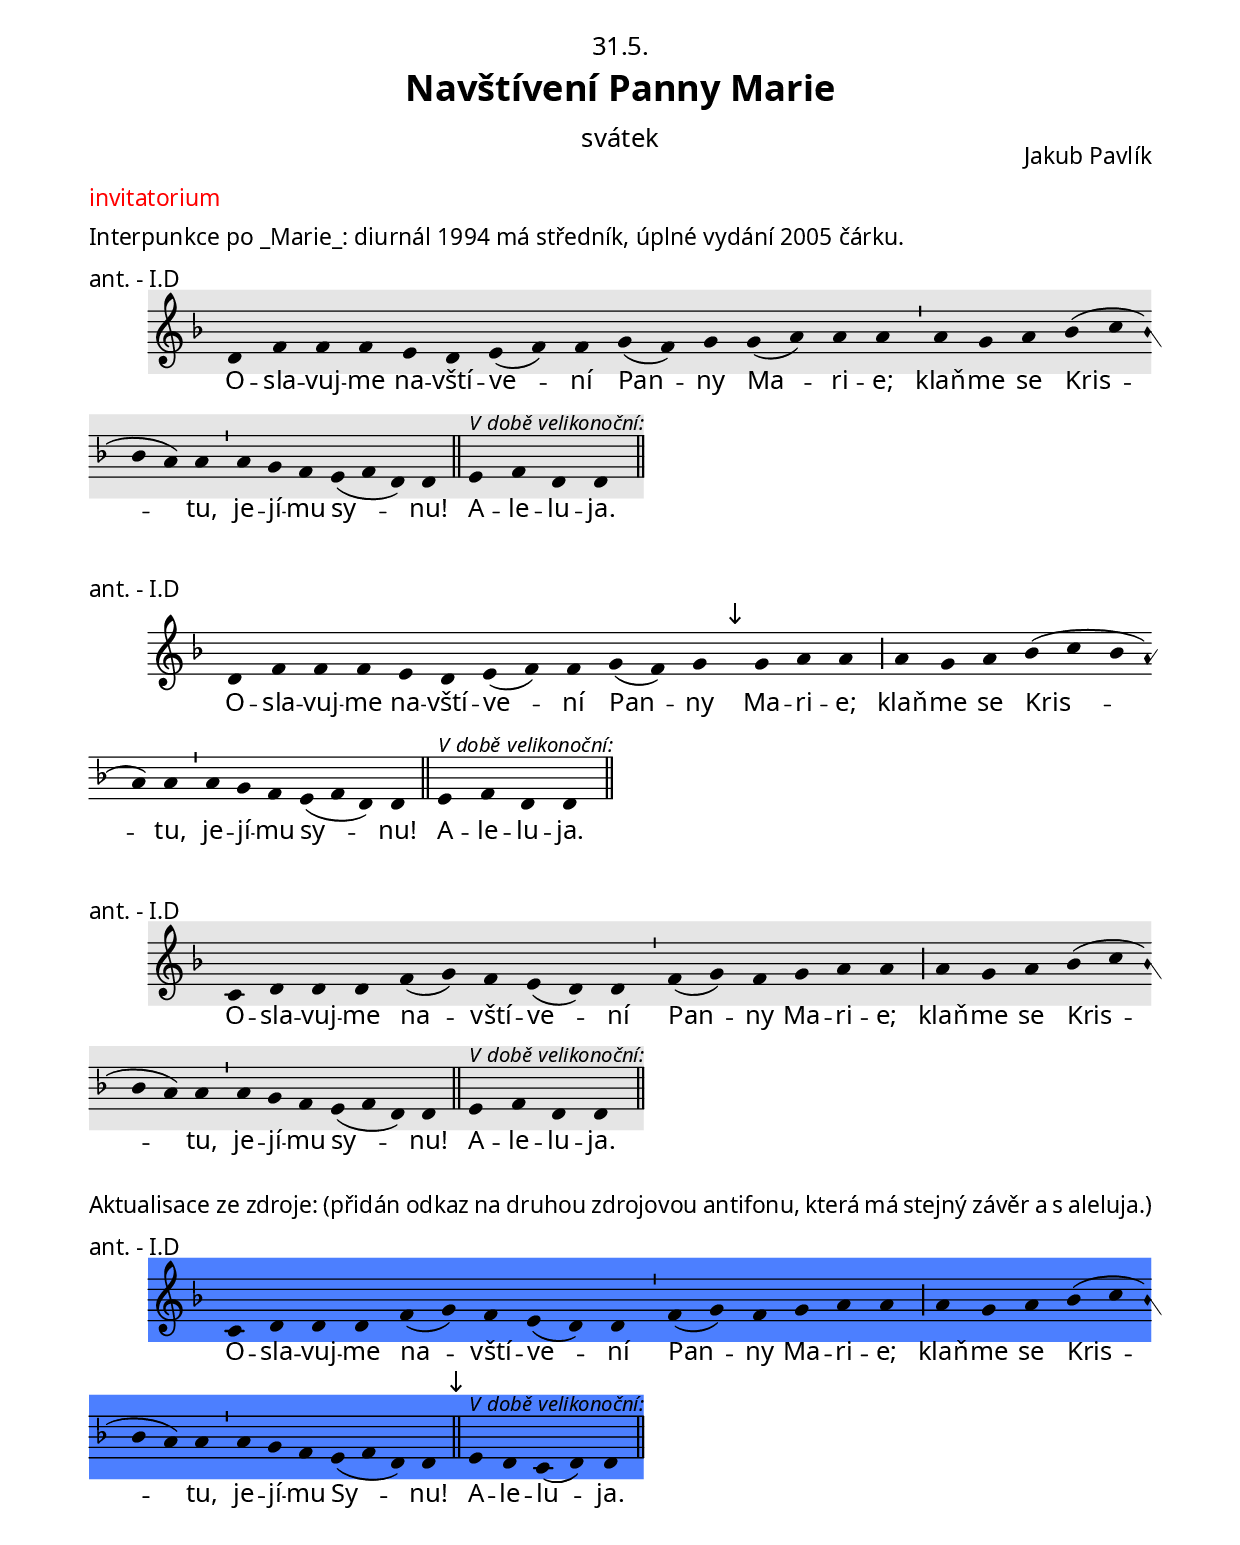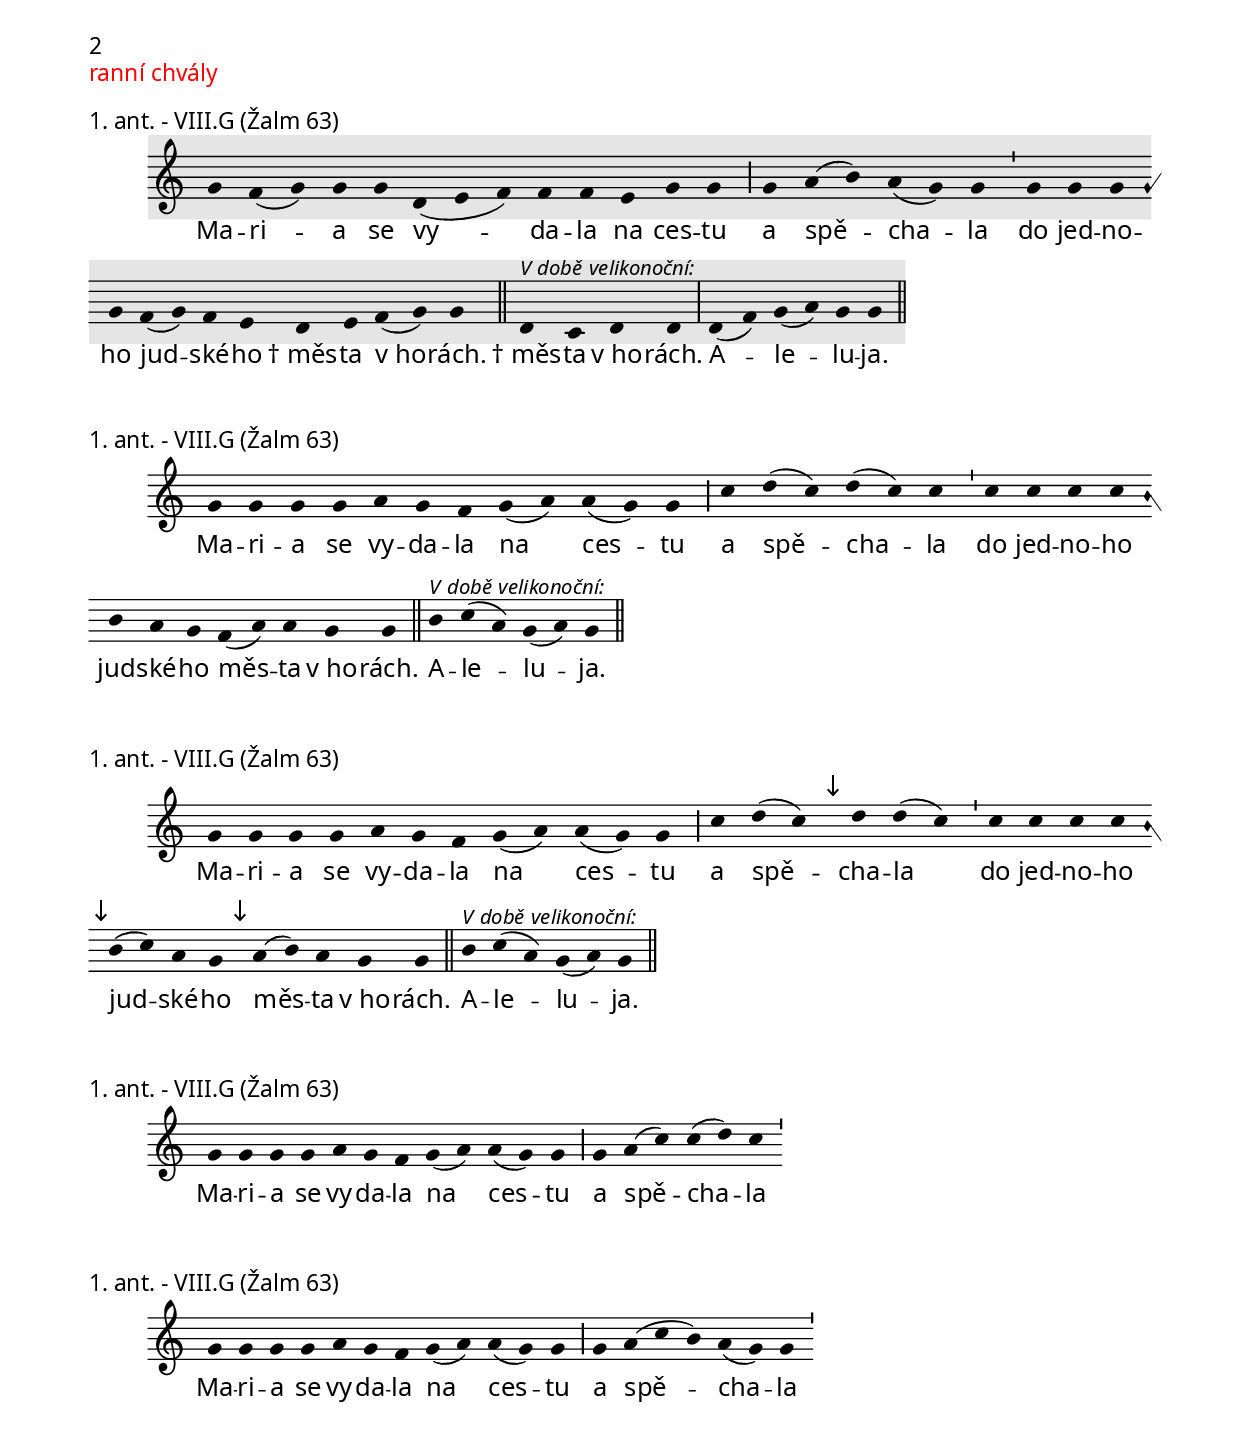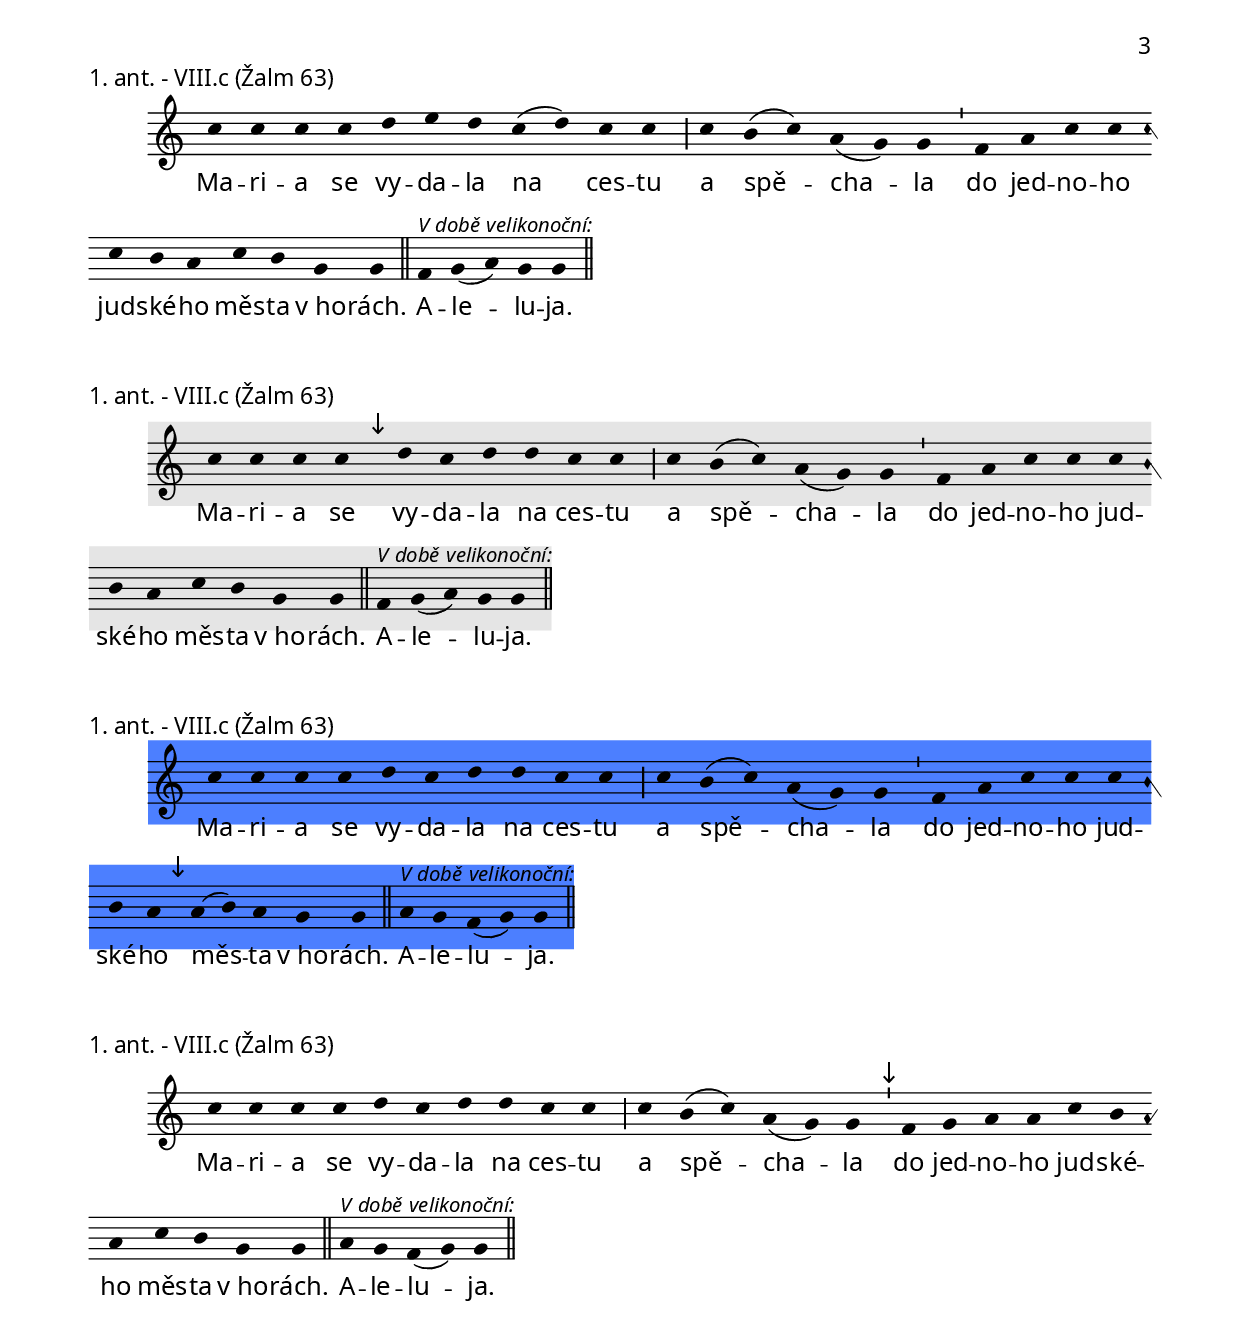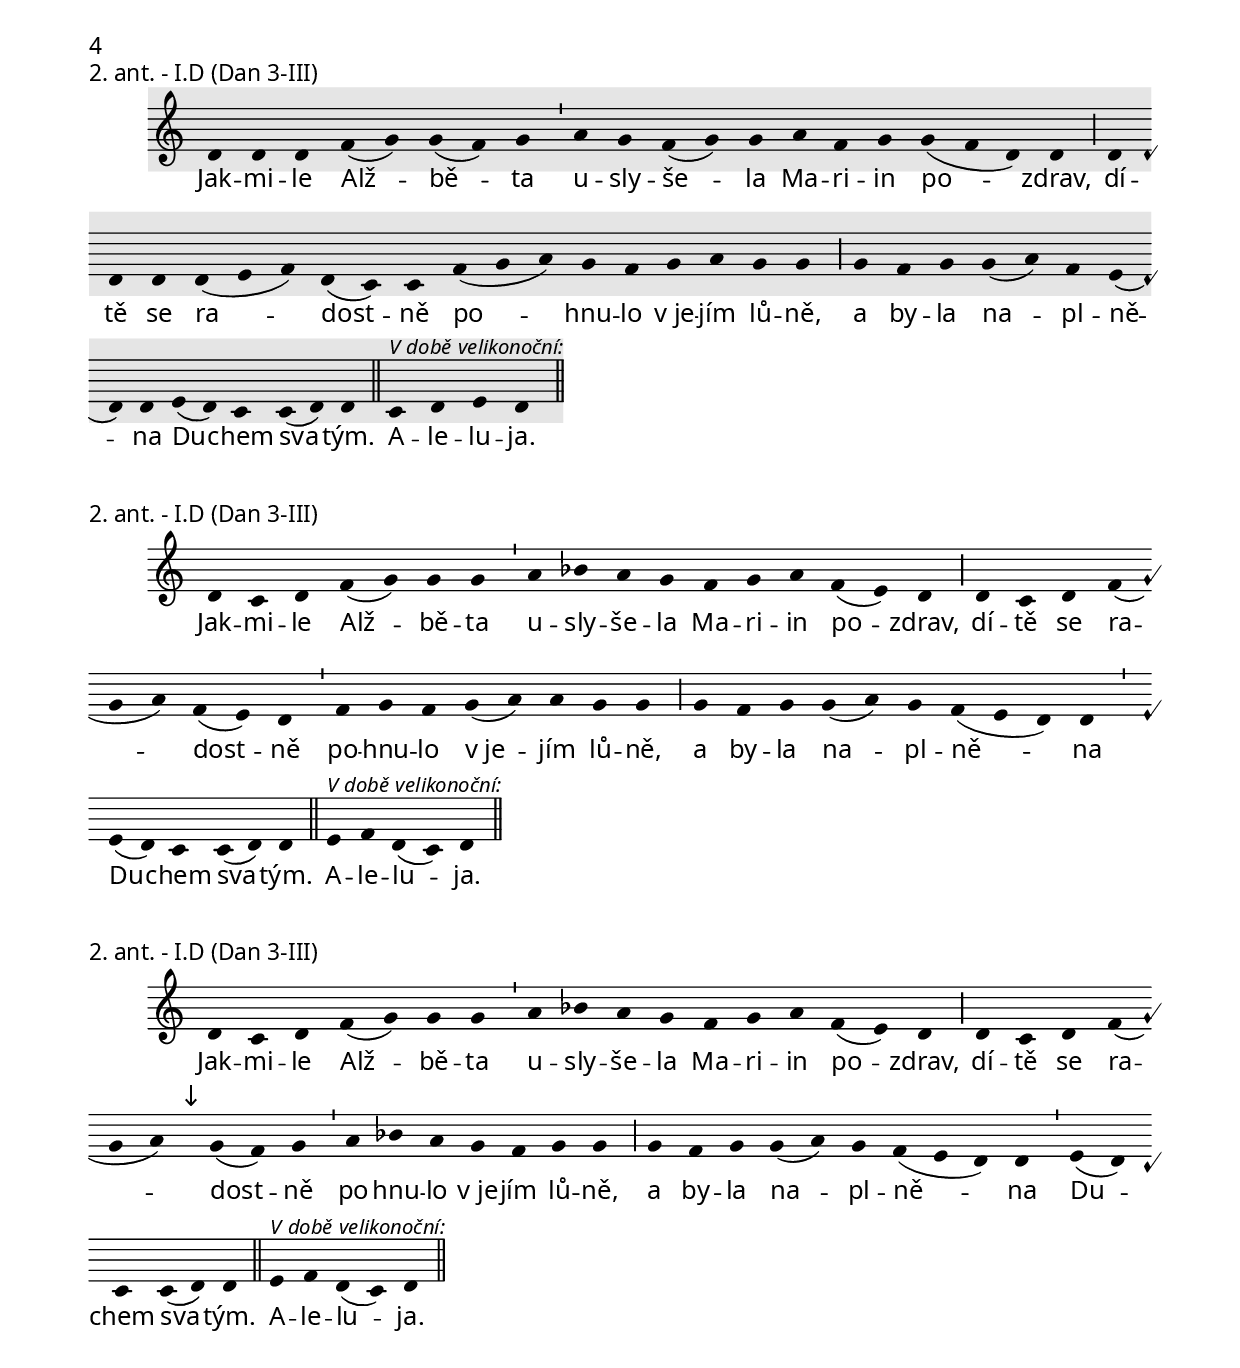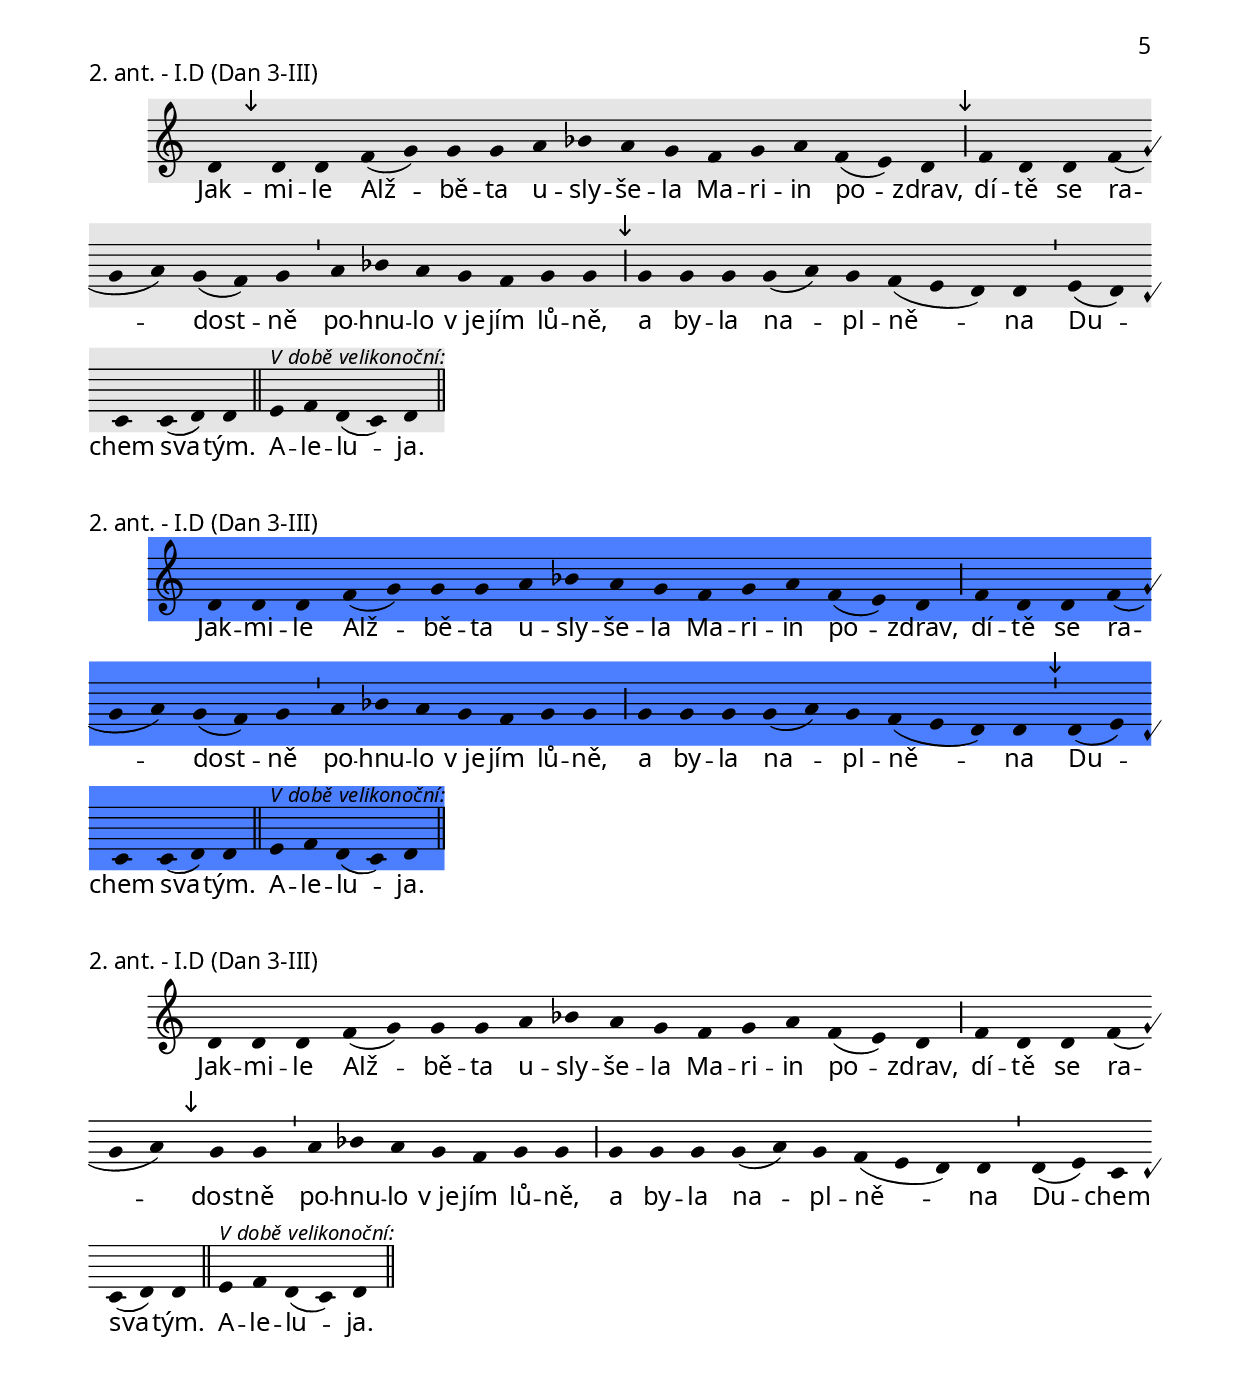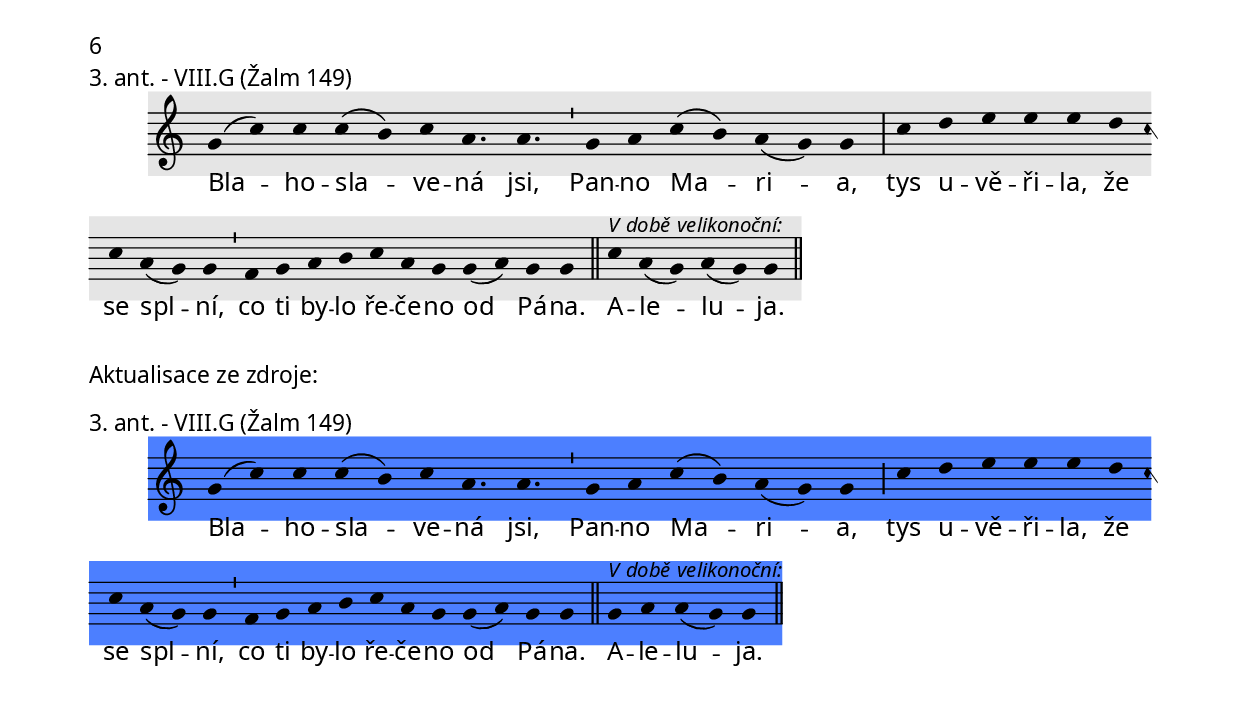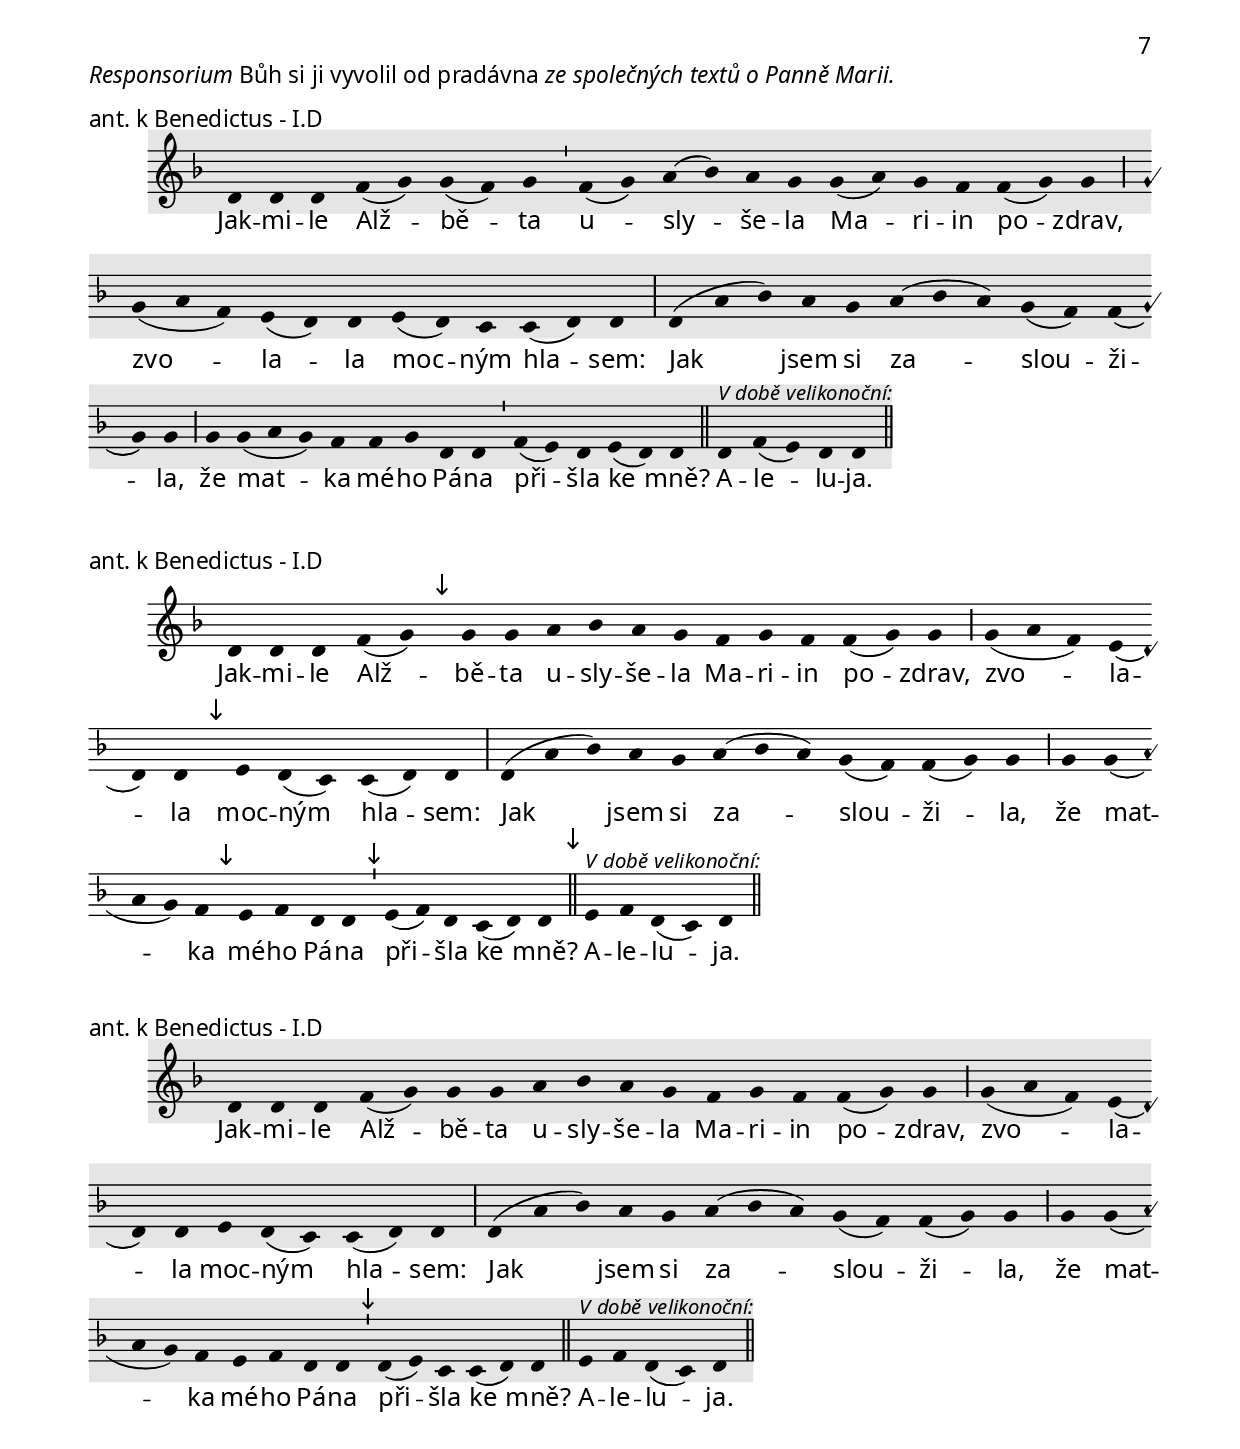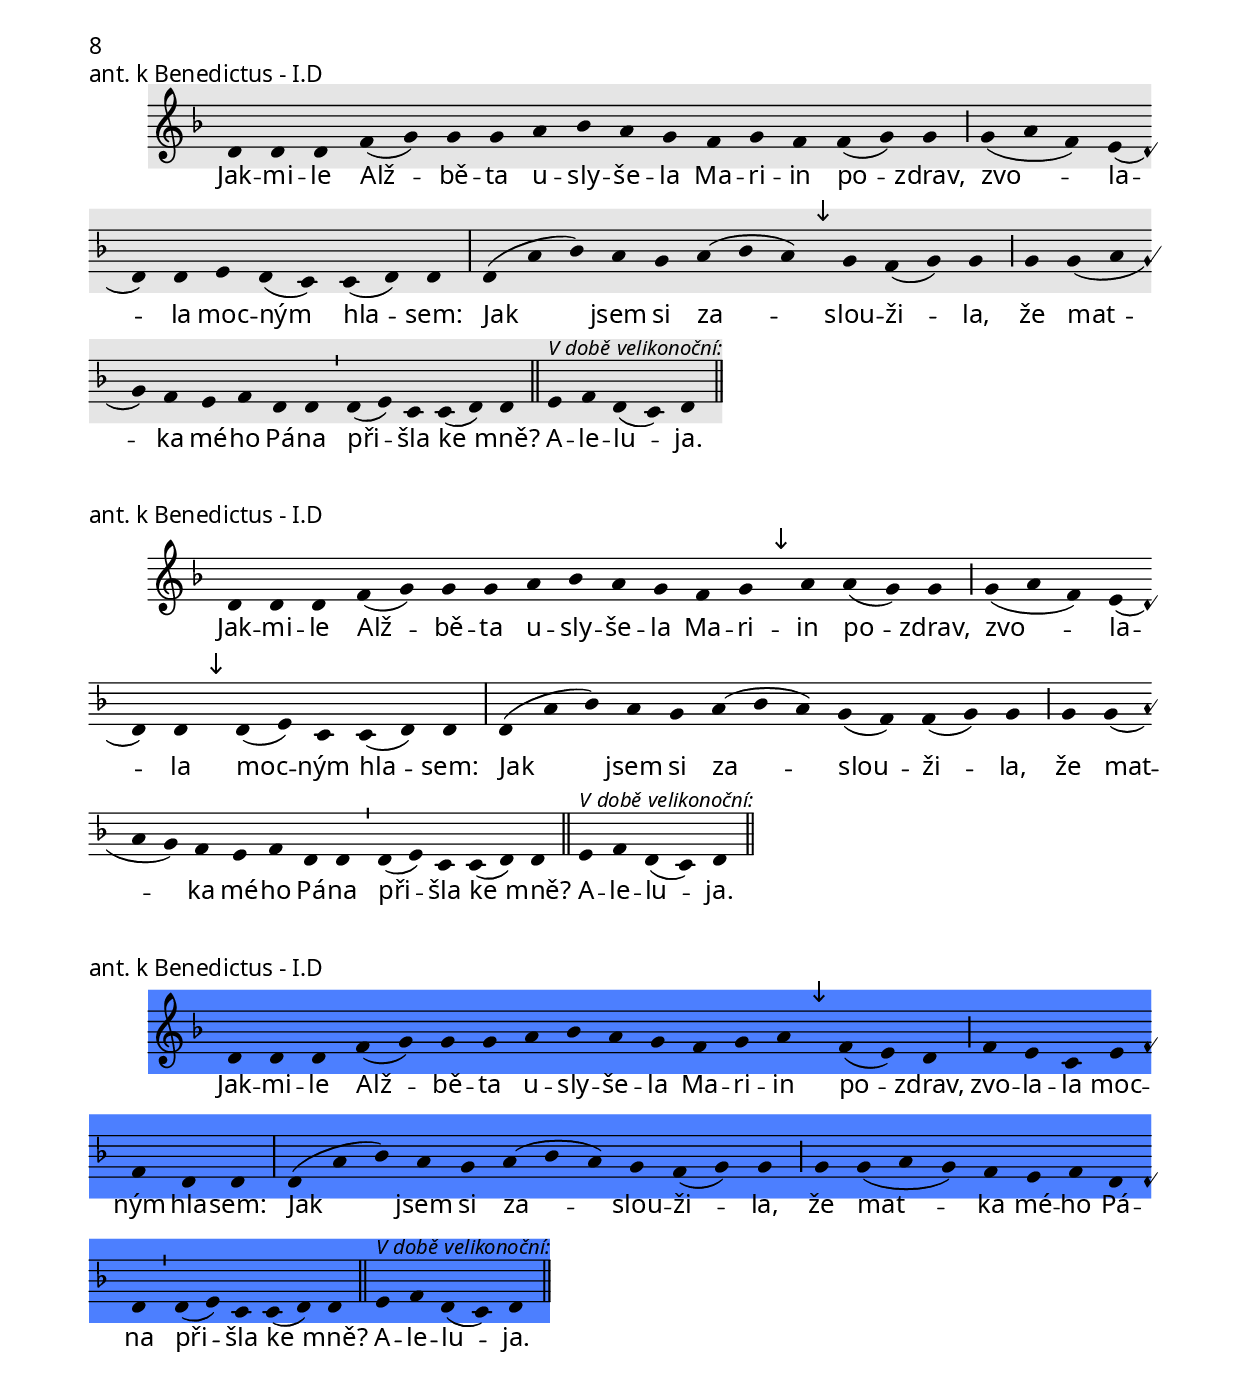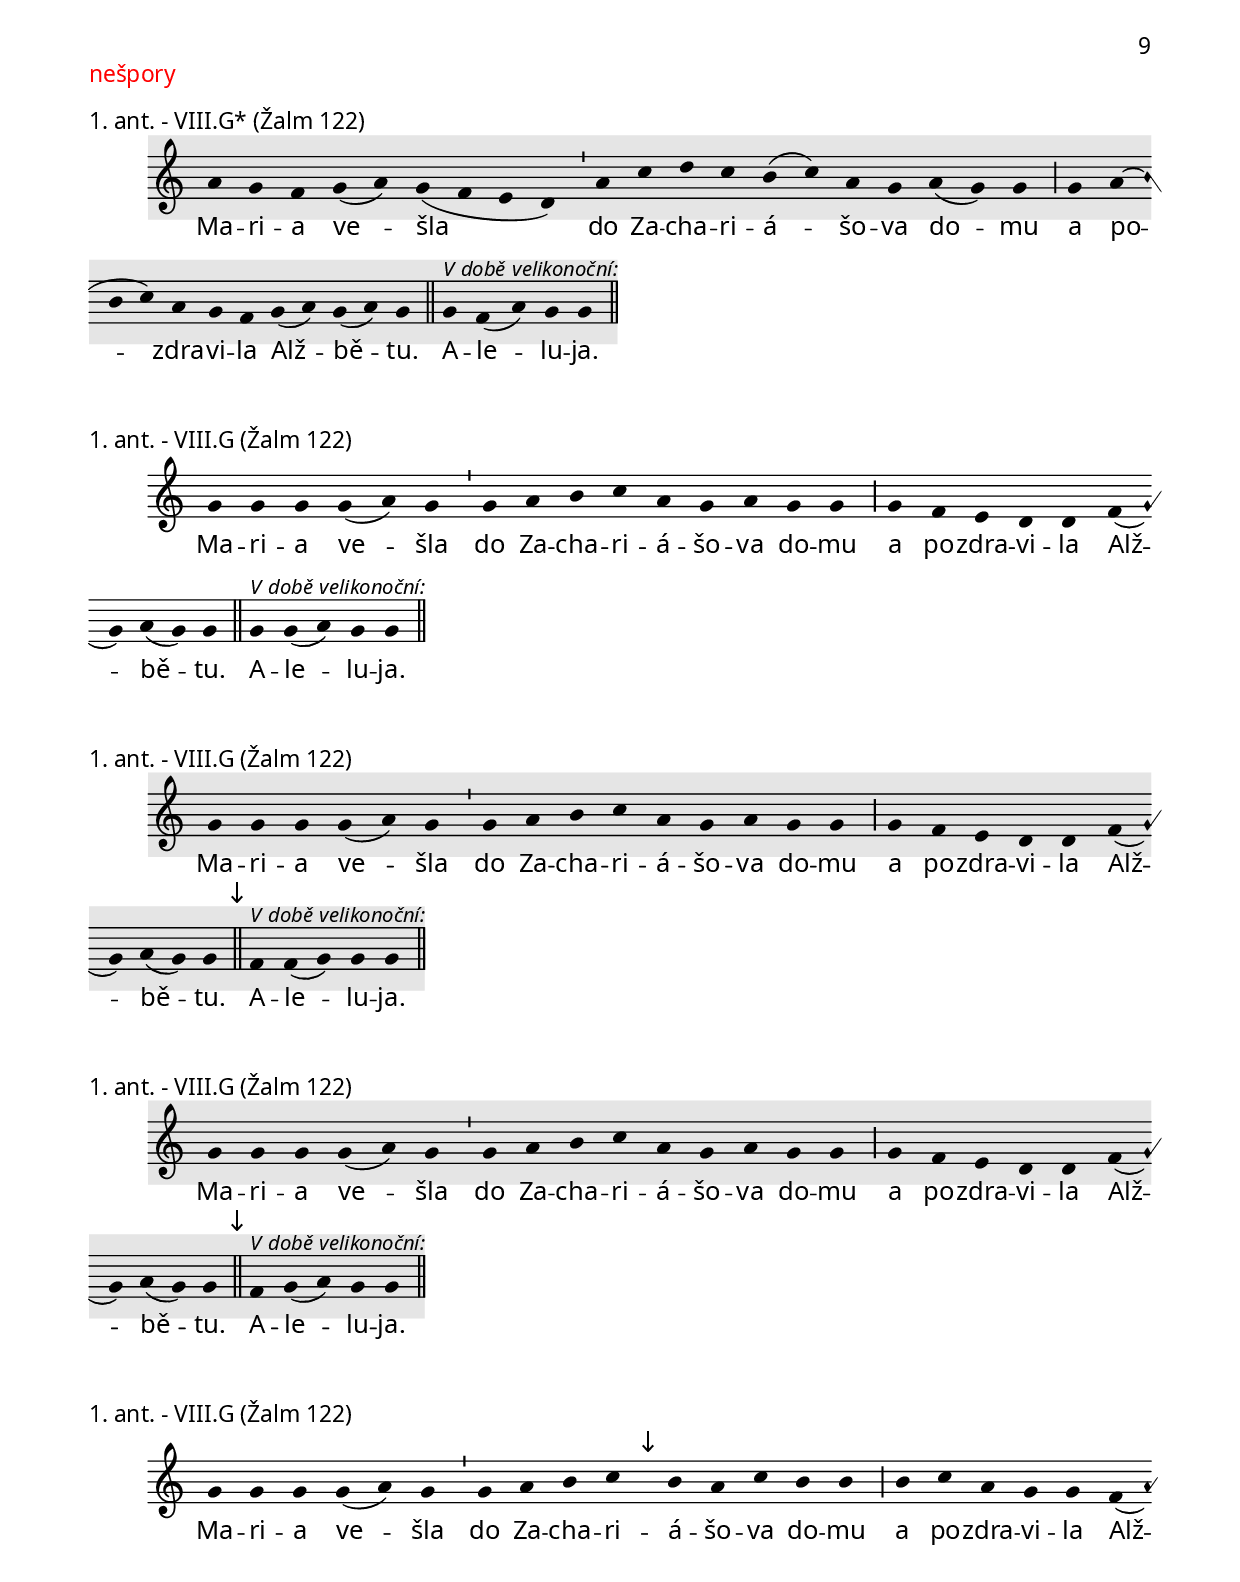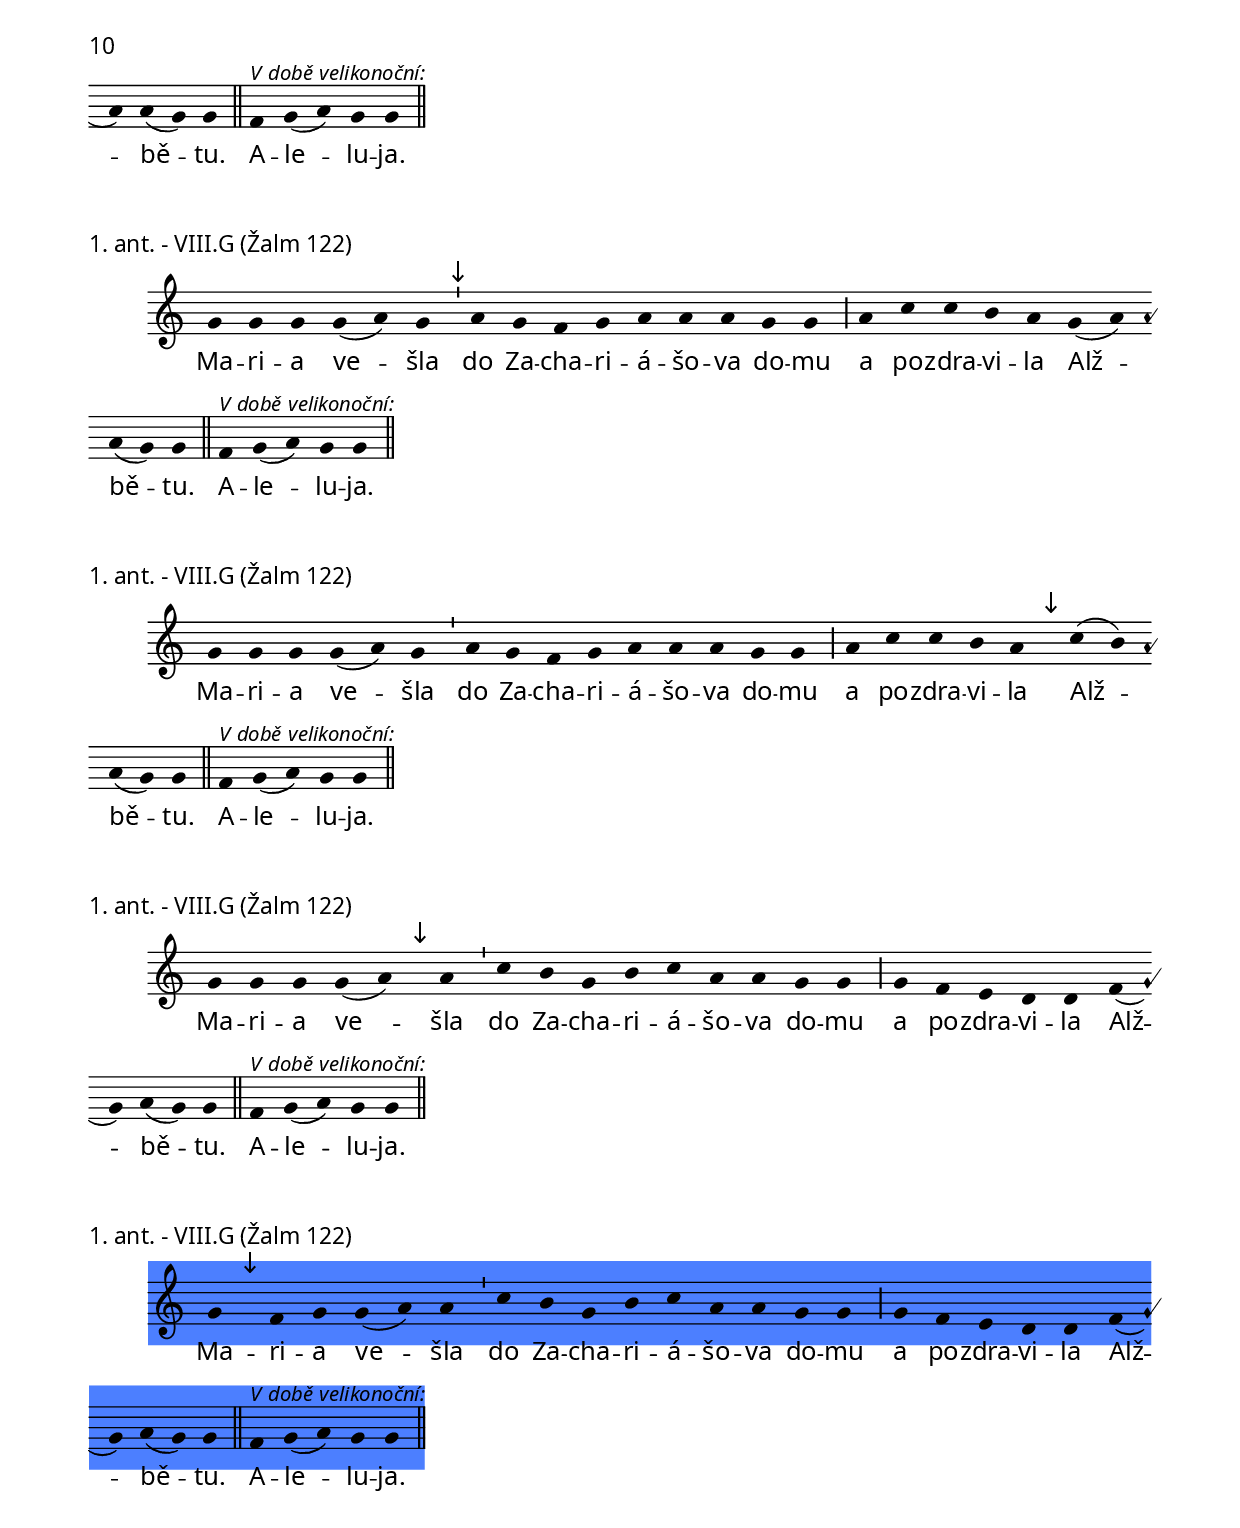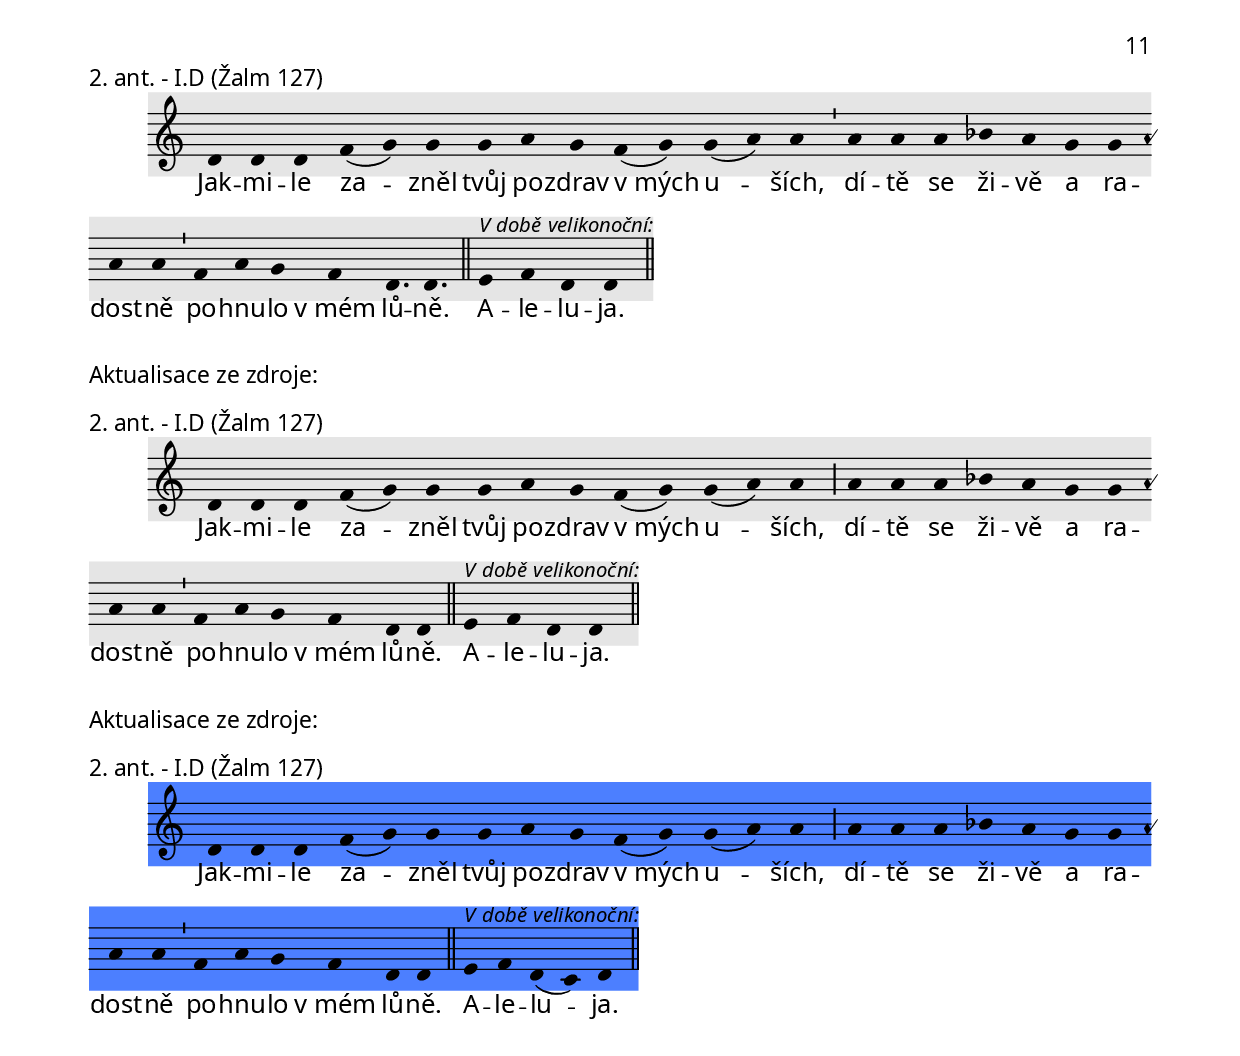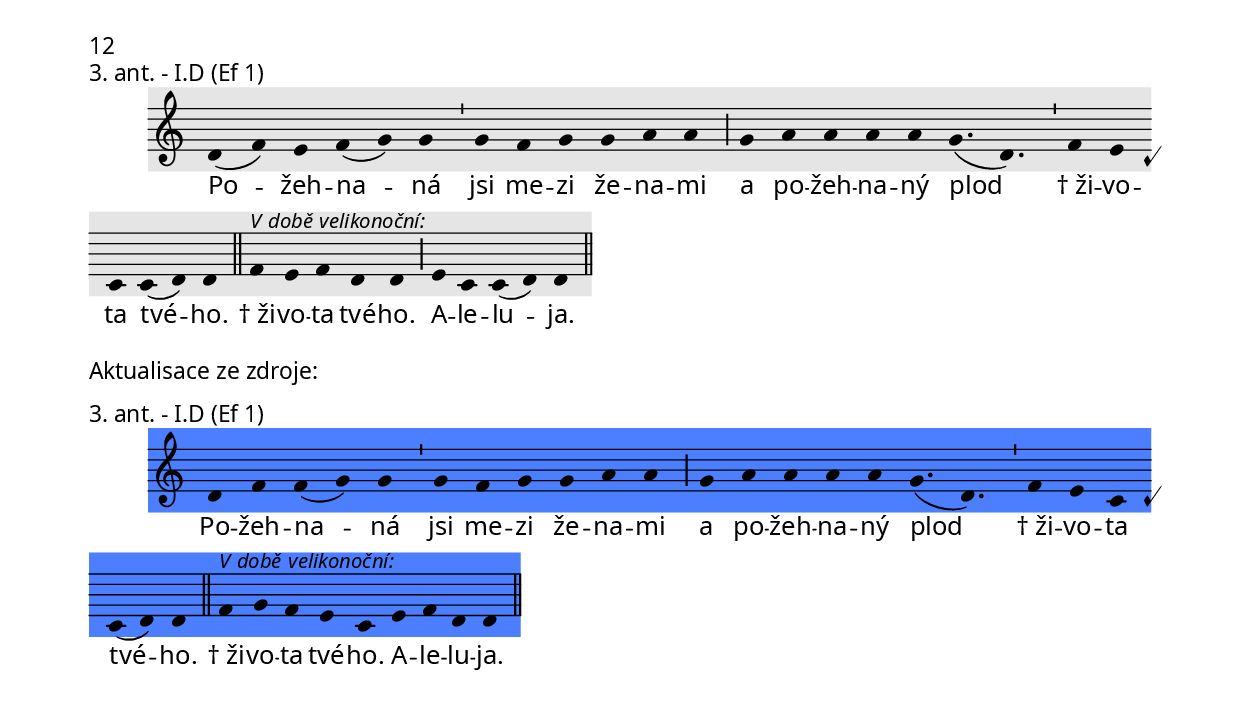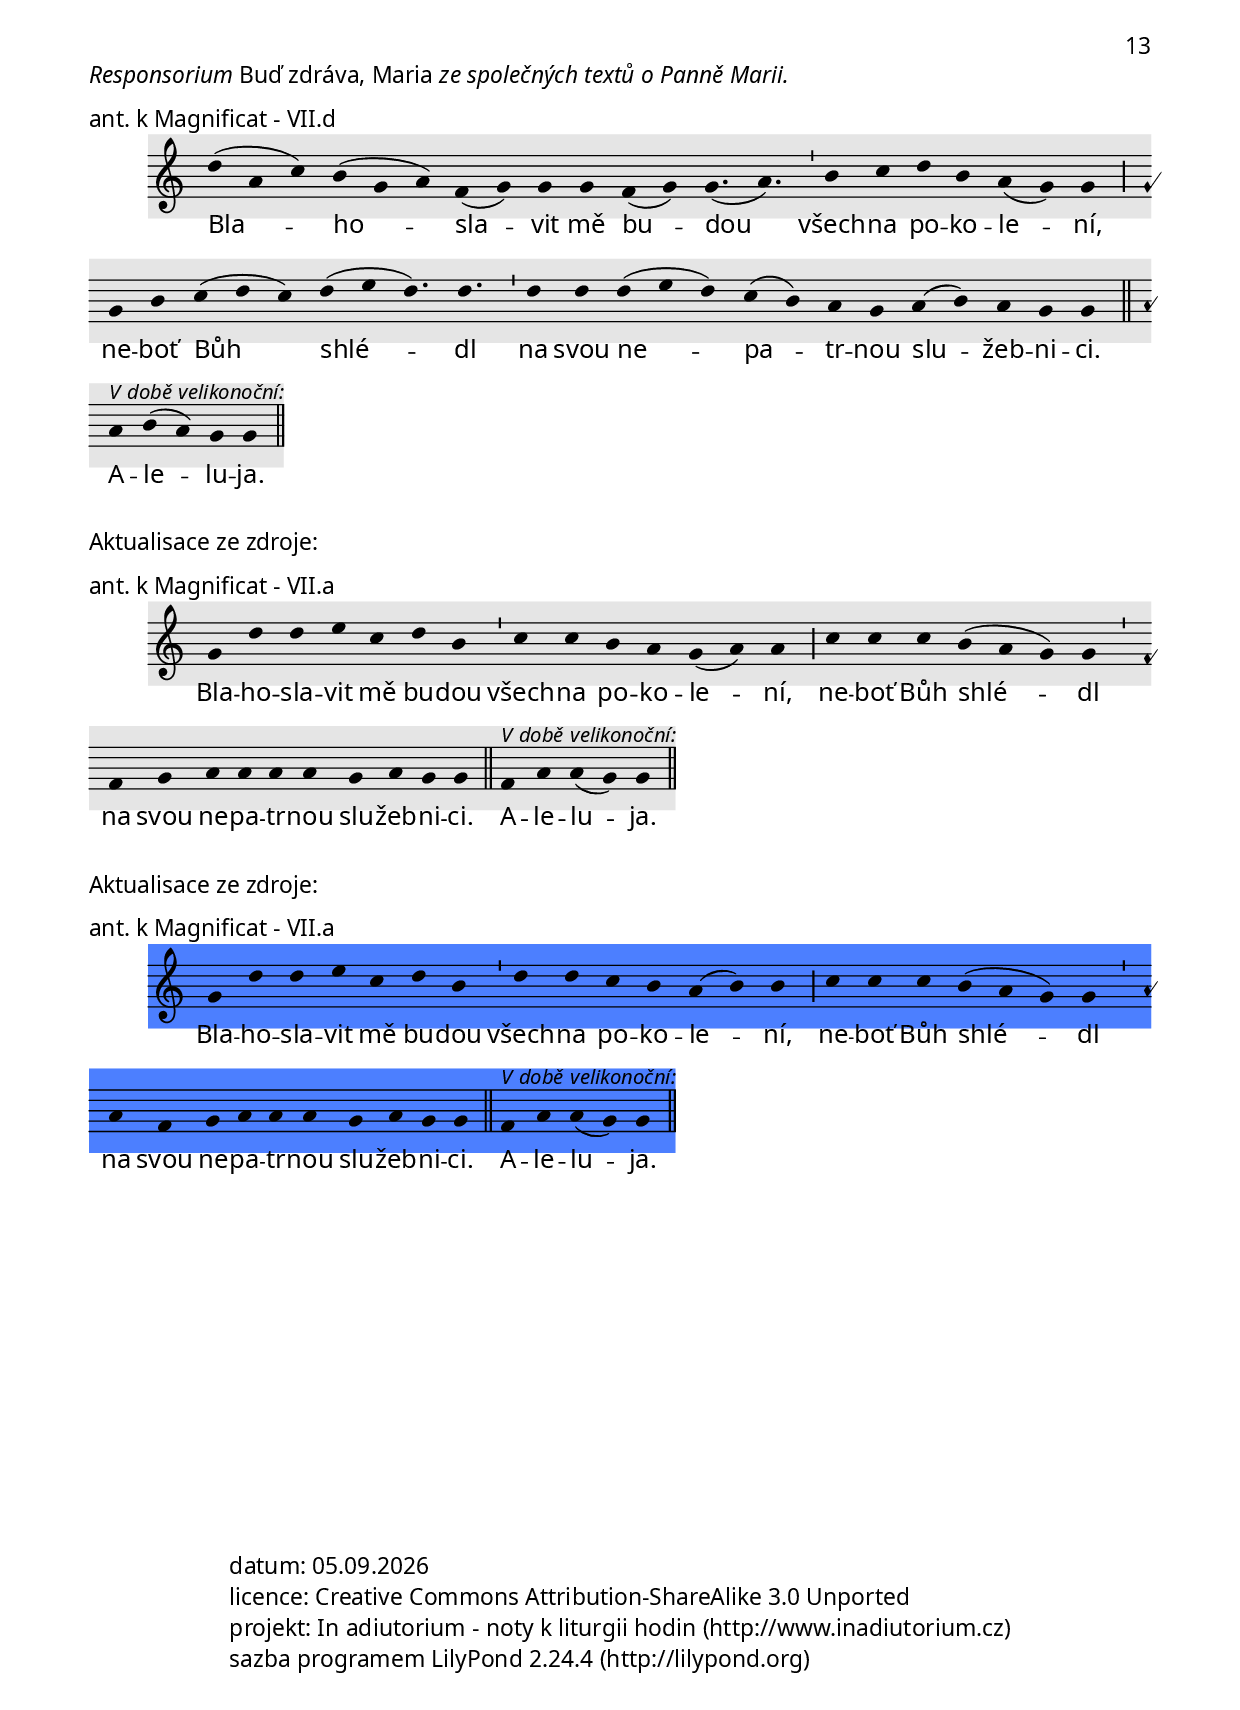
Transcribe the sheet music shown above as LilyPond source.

\version "2.15.37"

\include "../spolecne.ly"
\include "../dilyresponsorii.ly"

\header {
  title = \markup\titleSvatek
            "Navštívení Panny Marie"
            svátek
            31.5.
  composer = "Jakub Pavlík"
}

\markup {\nadpisHodinka {"invitatorium"}}

\markup\justify{
  Interpunkce po _Marie_:
  diurnál 1994 má středník,
  úplné vydání 2005 čárku.
}

\score {
  \relative c' {
    \zvyraznovacSedy
    \choralniRezim
    \key f \major
    d4 f f f e d e( f) f g( f) g g( a) a a \barMin
    a g a bes( c bes a) a \barMin
    a g f e( f d) d \barFinalis
    e^\markup\small\italic{V době velikonoční:} f d d \barFinalis
  }
  \addlyrics {
    O -- sla -- vuj -- me na -- vští -- ve -- ní Pan -- ny Ma -- ri -- e;
    klaň -- me se Kris -- tu, je -- jí -- mu sy -- nu!

    A -- le -- lu -- ja.
  }
  \header {
    quid = "ant."
    modus = "I"
    differentia = "D"
    psalmus = ""
    id = "invit"
    piece = \markup {\sestavTitulekBezZalmu}
  }
}

\score {
  \relative c' {
    \choralniRezim
    \key f \major
    d4 f f f e d e( f) f g( f) g \mark\sipka g a a \barMaior
    a g a bes( c bes a) a \barMin
    a g f e( f d) d \barFinalis

    e^\markup\rubrVelikAleluja f d d \barFinalis
  }
  \addlyrics {
    O -- sla -- vuj -- me na -- vští -- ve -- ní Pan -- ny Ma -- ri -- e;
    klaň -- me se Kris -- tu, je -- jí -- mu sy -- nu!

    A -- le -- lu -- ja.
  }
  \header {
    quid = "ant."
    modus = "I"
    differentia = "D"
    psalmus = ""
    fial = "commune/commune_maria.ly#invit1?konec&+aleluja"
    id = "invit"
    piece = \markup {\sestavTitulekBezZalmu}
  }
}

\score {
  \relative c' {
    \zvyraznovacSedy
    \choralniRezim
    \key f \major
    c4 d d d f( g) f e( d) d \barMin f( g) f g a a \barMaior
    a g a bes( c bes a) a \barMin
    a g f e( f d) d \barFinalis

    e^\markup\rubrVelikAleluja f d d \barFinalis
  }
  \addlyrics {
    O -- sla -- vuj -- me na -- vští -- ve -- ní Pan -- ny Ma -- ri -- e;
    klaň -- me se Kris -- tu, je -- jí -- mu sy -- nu!

    A -- le -- lu -- ja.
  }
  \header {
    quid = "ant."
    modus = "I"
    differentia = "D"
    psalmus = ""
    fial = "sanktoral/0815nanebevzetipm.ly#invit?zacatek&konec&+aleluja"
    id = "invit"
    piece = \markup {\sestavTitulekBezZalmu}
  }
}

\markup\justify{
  \aktualisace
  (přidán odkaz na druhou zdrojovou antifonu, která má stejný závěr a s aleluja.)
}
\score {
  \relative c' {
    \zvyraznovacModry
    \choralniRezim
    \key f \major
    c4 d d d f( g) f e( d) d \barMin f( g) f g a a \barMaior
    a g a bes( c bes a) a \barMin
    a g f e( f d) d \barFinalis

    \mark\sipka e^\markup\rubrVelikAleluja d c( d) d \barFinalis
  }
  \addlyrics {
    O -- sla -- vuj -- me na -- vští -- ve -- ní Pan -- ny Ma -- ri -- e;
    klaň -- me se Kris -- tu, je -- jí -- mu Sy -- nu!

    A -- le -- lu -- ja.
  }
  \header {
    quid = "ant."
    modus = "I"
    differentia = "D"
    psalmus = ""
    fial = "sanktoral/0815nanebevzetipm.ly#invit?zacatek=4&cast=2"
    fial_b = "commune/commune_maria.ly#invit1?cast=3-5"
    id = "invit"
    piece = \markup {\sestavTitulekBezZalmu}
  }
}

\pageBreak

\markup {\nadpisHodinka {"ranní chvály"}}

\score {
  \relative c'' {
    \zvyraznovacSedy
    \choralniRezim
    g4 f( g) g g d( e f) f f e g g \barMaior
    g a( b) a( g) g \barMin g g g g f( g) f e

    d e f( g) g \barFinalis

    d^\markup\small\italic{V době velikonoční:} c d d \barMax
    d( f) g( a) g g \barFinalis
  }
  \addlyrics {
    Ma -- ri -- a se vy -- da -- la na ces -- tu
    a spě -- cha -- la do jed -- no -- ho jud -- ské -- ho

    \markup{\Dagger měs} -- ta v_ho -- rách.

    \markup{\Dagger měs} -- ta v_ho -- rách.
    A -- le -- lu -- ja.
  }
  \header {
    quid = "1. ant."
    modus = "VIII"
    differentia = "G"
    psalmus = "Žalm 63"
    placet = "R"
    id = "rch-a1"
    piece = \markup {\sestavTitulek}
  }
}

\score {
  \relative c'' {
    \choralniRezim
    g4 g g g a g f g( a) a( g) g \barMaior
    c d( c) d( c) c \barMin
    c c c c b a g f( a) a g g \barFinalis

    b^\markup\rubrVelikAleluja c( a) g( a) g \barFinalis
  }
  \addlyrics {
    Ma -- ri -- a se vy -- da -- la na ces -- tu
    a spě -- cha -- la
    do jed -- no -- ho jud -- ské -- ho
    měs -- ta v_ho -- rách.

    A -- le -- lu -- ja.
  }
  \header {
    quid = "1. ant."
    modus = "VIII"
    differentia = "G"
    psalmus = "Žalm 63"
    id = "rch-a1"
    piece = \markup {\sestavTitulek}
  }
}

\score {
  \relative c'' {
    \choralniRezim
    g4 g g g a g f g( a) a( g) g \barMaior
    c d( c) \mark\sipka d d( c) \barMin
    c c c c \mark\sipka b( c) a g \mark\sipka a( b) a g g \barFinalis

    b^\markup\rubrVelikAleluja c( a) g( a) g \barFinalis
  }
  \addlyrics {
    Ma -- ri -- a se vy -- da -- la na ces -- tu
    a spě -- cha -- la
    do jed -- no -- ho jud -- ské -- ho
    měs -- ta v_ho -- rách.

    A -- le -- lu -- ja.
  }
  \header {
    quid = "1. ant."
    modus = "VIII"
    differentia = "G"
    psalmus = "Žalm 63"
    id = "rch-a1"
    piece = \markup {\sestavTitulek}
  }
}

\score {
  \relative c'' {
    \choralniRezim
    g4 g g g a g f g( a) a( g) g \barMaior
    g a( c) c( d) c \barMin
  }
  \addlyrics {
    Ma -- ri -- a se vy -- da -- la na ces -- tu
    a spě -- cha -- la
    do jed -- no -- ho jud -- ské -- ho
    měs -- ta v_ho -- rách.

    A -- le -- lu -- ja.
  }
  \header {
    quid = "1. ant."
    modus = "VIII"
    differentia = "G"
    psalmus = "Žalm 63"
    id = "rch-a1"
    piece = \markup {\sestavTitulek}
  }
}

\score {
  \relative c'' {
    \choralniRezim
    g4 g g g a g f g( a) a( g) g \barMaior
    g a( c b) a( g) g \barMin
  }
  \addlyrics {
    Ma -- ri -- a se vy -- da -- la na ces -- tu
    a spě -- cha -- la
    do jed -- no -- ho jud -- ské -- ho
    měs -- ta v_ho -- rách.

    A -- le -- lu -- ja.
  }
  \header {
    quid = "1. ant."
    modus = "VIII"
    differentia = "G"
    psalmus = "Žalm 63"
    id = "rch-a1"
    piece = \markup {\sestavTitulek}
  }
}

\score {
  \relative c'' {
    \choralniRezim
    c4 c c c d e d c( d) c c \barMaior
    c b( c) a( g) g \barMin
    f a c c c b a c b g g \barFinalis

    f^\markup\rubrVelikAleluja g( a) g g \barFinalis
  }
  \addlyrics {
    Ma -- ri -- a se vy -- da -- la na ces -- tu
    a spě -- cha -- la
    do jed -- no -- ho jud -- ské -- ho měs -- ta v_ho -- rách.

    A -- le -- lu -- ja.
  }
  \header {
    quid = "1. ant."
    modus = "VIII"
    differentia = "c"
    psalmus = "Žalm 63"
    id = "rch-a1"
    piece = \markup {\sestavTitulek}
  }
}

\score {
  \relative c'' {
    \zvyraznovacSedy
    \choralniRezim
    c4 c c c \mark\sipka d c d d c c \barMaior
    c b( c) a( g) g \barMin
    f a c c c b a c b g g \barFinalis

    f^\markup\rubrVelikAleluja g( a) g g \barFinalis
  }
  \addlyrics {
    Ma -- ri -- a se vy -- da -- la na ces -- tu
    a spě -- cha -- la
    do jed -- no -- ho jud -- ské -- ho měs -- ta v_ho -- rách.

    A -- le -- lu -- ja.
  }
  \header {
    quid = "1. ant."
    modus = "VIII"
    differentia = "c"
    psalmus = "Žalm 63"
    id = "rch-a1"
    piece = \markup {\sestavTitulek}
  }
}

\score {
  \relative c'' {
    \zvyraznovacModry
    \choralniRezim
    c4 c c c d c d d c c \barMaior
    c b( c) a( g) g \barMin
    f a c c c b a \mark\sipka a( b) a g g \barFinalis

    a^\markup\rubrVelikAleluja g f( g) g \barFinalis
  }
  \addlyrics {
    Ma -- ri -- a se vy -- da -- la na ces -- tu
    a spě -- cha -- la
    do jed -- no -- ho jud -- ské -- ho měs -- ta v_ho -- rách.

    A -- le -- lu -- ja.
  }
  \header {
    quid = "1. ant."
    modus = "VIII"
    differentia = "c"
    psalmus = "Žalm 63"
    id = "rch-a1"
    piece = \markup {\sestavTitulek}
  }
}

\score {
  \relative c'' {
    \choralniRezim
    c4 c c c d c d d c c \barMaior
    c b( c) a( g) g \barMin
    \mark\sipka f g a a c b a c b g g \barFinalis

    a^\markup\rubrVelikAleluja g f( g) g \barFinalis
  }
  \addlyrics {
    Ma -- ri -- a se vy -- da -- la na ces -- tu
    a spě -- cha -- la
    do jed -- no -- ho jud -- ské -- ho měs -- ta v_ho -- rách.

    A -- le -- lu -- ja.
  }
  \header {
    quid = "1. ant."
    modus = "VIII"
    differentia = "c"
    psalmus = "Žalm 63"
    id = "rch-a1"
    piece = \markup {\sestavTitulek}
  }
}

\pageBreak

\score {
  \relative c' {
    \zvyraznovacSedy
    \choralniRezim
    d4 d d f( g) g( f) g \barMin a g f( g) g a f g g( f d) d \barMaior
    d d d d( e f) d( c) c f( g a) g f g a g g \barMaior
    g f g g( a) f e( d) d e( d) c c( d) d \barFinalis

    c^\markup\rubrVelikAleluja d e d \barFinalis
  }
  \addlyrics {
    Jak -- mi -- le Alž -- bě -- ta u -- sly -- še -- la Ma -- ri -- in po -- zdrav,
    dí -- tě se ra -- dost -- ně po -- hnu -- lo v_je -- jím lů -- ně,
    a by -- la na -- pl -- ně -- na Du -- chem sva -- tým.

    A -- le -- lu -- ja.
  }
  \header {
    quid = "2. ant."
    modus = "I"
    differentia = "D"
    psalmus = "Dan 3-III"
    id = "rch-a2"
    piece = \markup {\sestavTitulek}
  }
}

\score {
  \relative c' {
    \choralniRezim
    d4 c d f( g) g g \barMin a bes a g f g a f( e) d \barMaior
    d c d f( g a) f( e) d \barMin f g f g( a) a g g \barMaior
    g f g g( a) g f( e d) d \barMin e( d) c c( d) d \barFinalis

    e^\markup\rubrVelikAleluja f d( c) d \barFinalis
  }
  \addlyrics {
    Jak -- mi -- le Alž -- bě -- ta u -- sly -- še -- la Ma -- ri -- in po -- zdrav,
    dí -- tě se ra -- dost -- ně po -- hnu -- lo v_je -- jím lů -- ně,
    a by -- la na -- pl -- ně -- na Du -- chem sva -- tým.

    A -- le -- lu -- ja.
  }
  \header {
    quid = "2. ant."
    modus = "I"
    differentia = "D"
    psalmus = "Dan 3-III"
    id = "rch-a2"
    piece = \markup {\sestavTitulek}
  }
}

\score {
  \relative c' {
    \choralniRezim
    d4 c d f( g) g g \barMin a bes a g f g a f( e) d \barMaior
    d c d f( g a) \mark\sipka g( f) g \barMin a bes a g f g g \barMaior
    g f g g( a) g f( e d) d \barMin e( d) c c( d) d \barFinalis

    e^\markup\rubrVelikAleluja f d( c) d \barFinalis
  }
  \addlyrics {
    Jak -- mi -- le Alž -- bě -- ta u -- sly -- še -- la Ma -- ri -- in po -- zdrav,
    dí -- tě se ra -- dost -- ně po -- hnu -- lo v_je -- jím lů -- ně,
    a by -- la na -- pl -- ně -- na Du -- chem sva -- tým.

    A -- le -- lu -- ja.
  }
  \header {
    quid = "2. ant."
    modus = "I"
    differentia = "D"
    psalmus = "Dan 3-III"
    id = "rch-a2"
    piece = \markup {\sestavTitulek}
  }
}

\score {
  \relative c' {
    \zvyraznovacSedy
    \choralniRezim
    d4 \mark\sipka d d f( g) g g a bes a g f g a f( e) d \barMaior
    \mark\sipka f d d f( g a) g( f) g \barMin a bes a g f g g \barMaior
    \mark\sipka g g g g( a) g f( e d) d \barMin e( d) c c( d) d \barFinalis

    e^\markup\rubrVelikAleluja f d( c) d \barFinalis
  }
  \addlyrics {
    Jak -- mi -- le Alž -- bě -- ta u -- sly -- še -- la Ma -- ri -- in po -- zdrav,
    dí -- tě se ra -- dost -- ně po -- hnu -- lo v_je -- jím lů -- ně,
    a by -- la na -- pl -- ně -- na Du -- chem sva -- tým.

    A -- le -- lu -- ja.
  }
  \header {
    quid = "2. ant."
    modus = "I"
    differentia = "D"
    psalmus = "Dan 3-III"
    id = "rch-a2"
    piece = \markup {\sestavTitulek}
  }
}

\score {
  \relative c' {
    \zvyraznovacModry
    \choralniRezim
    d4 d d f( g) g g a bes a g f g a f( e) d \barMaior
    f d d f( g a) g( f) g \barMin a bes a g f g g \barMaior
    g g g g( a) g f( e d) d \barMin \mark\sipka d( e) c c( d) d \barFinalis

    e^\markup\rubrVelikAleluja f d( c) d \barFinalis
  }
  \addlyrics {
    Jak -- mi -- le Alž -- bě -- ta u -- sly -- še -- la Ma -- ri -- in po -- zdrav,
    dí -- tě se ra -- dost -- ně po -- hnu -- lo v_je -- jím lů -- ně,
    a by -- la na -- pl -- ně -- na Du -- chem sva -- tým.

    A -- le -- lu -- ja.
  }
  \header {
    quid = "2. ant."
    modus = "I"
    differentia = "D"
    psalmus = "Dan 3-III"
    id = "rch-a2"
    piece = \markup {\sestavTitulek}
  }
}

\score {
  \relative c' {
    \choralniRezim
    d4 d d f( g) g g a bes a g f g a f( e) d \barMaior
    f d d f( g a) \mark\sipka g g \barMin a bes a g f g g \barMaior
    g g g g( a) g f( e d) d \barMin d( e) c c( d) d \barFinalis

    e^\markup\rubrVelikAleluja f d( c) d \barFinalis
  }
  \addlyrics {
    Jak -- mi -- le Alž -- bě -- ta u -- sly -- še -- la Ma -- ri -- in po -- zdrav,
    dí -- tě se ra -- dost -- ně po -- hnu -- lo v_je -- jím lů -- ně,
    a by -- la na -- pl -- ně -- na Du -- chem sva -- tým.

    A -- le -- lu -- ja.
  }
  \header {
    quid = "2. ant."
    modus = "I"
    differentia = "D"
    psalmus = "Dan 3-III"
    id = "rch-a2"
    piece = \markup {\sestavTitulek}
  }
}

\pageBreak

\score {
  \relative c'' {
    \zvyraznovacSedy
    \choralniRezim
    g4( c) c c( b) c a4. a \barMin g4 a c( b) a( g) g \barMax
    c d e e e d c a( g) g \barMin f g a b c a g g( a) g g \barFinalis
    c^\markup\small\italic{V době velikonoční:} a( g) a( g) g \barFinalis
  }
  \addlyrics {
    Bla -- ho -- sla -- ve -- ná jsi, Pan -- no Ma -- ri -- a,
    tys u -- vě -- ři -- la, že se spl -- ní,
    co ti by -- lo ře -- če -- no od Pá -- na.

    A -- le -- lu -- ja.
  }
  \header {
    quid = "3. ant."
    modus = "VIII"
    differentia = "G"
    psalmus = "Žalm 149"
    fons = "společné texty o P.M., 2. nešp., k Magnificat"
    fial = "commune/commune_maria.ly#2ne-amag"
    id = "rch-a3"
    piece = \markup {\sestavTitulek}
  }
}

\markup{
  Aktualisace ze zdroje:
}

\score {
  \relative c'' {
    \zvyraznovacModry
    \choralniRezim
    g4( c) c c( b) c a4. a \barMin g4 a c( b) a( g) g \barMaior
    c d e e e d c a( g) g \barMin f g a b c a g g( a) g g \barFinalis
    g^\markup\rubrVelikAleluja a a( g) g \barFinalis
  }
  \addlyrics {
    Bla -- ho -- sla -- ve -- ná jsi, Pan -- no Ma -- ri -- a,
    tys u -- vě -- ři -- la, že se spl -- ní,
    co ti by -- lo ře -- če -- no od Pá -- na.

    A -- le -- lu -- ja.
  }
  \header {
    quid = "3. ant."
    modus = "VIII"
    differentia = "G"
    psalmus = "Žalm 149"
    fial = "commune/commune_maria.ly#2ne-amag"
    id = "rch-a3"
    piece = \markup {\sestavTitulek}
  }
}

\pageBreak

\markup\justify\italic{
  Responsorium \upright{Bůh si ji vyvolil od pradávna}
  ze společných textů o Panně Marii.
}

\score {
  \relative c' {
    \zvyraznovacSedy
    \choralniRezim
    \key f \major
    d4 d d f( g) g( f) g \barMin f( g) a( bes) a g g( a) g f f( g) g \barMaior
    g( a f) e( d) d e( d) c c( d) d \barMax
    d( a' bes) a g a( bes a) g( f) f( g) g \barMaior
    g g( a g) f f g d d \barMin f( e) d e( d) d \barFinalis

    d^\markup\rubrVelikAleluja f( e) d d \barFinalis
  }
  \addlyrics {
    Jak -- mi -- le Alž -- bě -- ta u -- sly -- še -- la Ma -- ri -- in po -- zdrav,
    zvo -- la -- la moc -- ným hla -- sem:
    Jak jsem si za -- slou -- ži -- la,
    že mat -- ka mé -- ho Pá -- na při -- šla ke mně?

    A -- le -- lu -- ja.
  }
  \header {
    quid = "ant. k Benedictus"
    modus = "I"
    differentia = "D"
    psalmus = ""
    id = "rch-aben"
    fons = "srov. tady 2. ant."
    piece = \markup {\sestavTitulekBezZalmu}
  }
}

\score {
  \relative c' {
    \choralniRezim
    \key f \major
    d4 d d f( g) \mark\sipka g g a bes a g f g f f( g) g \barMaior
    g( a f) e( d) d \mark\sipka e d( c) c( d) d \barMax
    d( a' bes) a g a( bes a) g( f) f( g) g \barMaior
    g g( a g) f \mark\sipka e f d d \barMin \mark\sipka e( f) d c( d) d \barFinalis

    \mark\sipka e^\markup\rubrVelikAleluja f d( c) d \barFinalis
  }
  \addlyrics {
    Jak -- mi -- le Alž -- bě -- ta u -- sly -- še -- la Ma -- ri -- in po -- zdrav,
    zvo -- la -- la moc -- ným hla -- sem:
    Jak jsem si za -- slou -- ži -- la,
    že mat -- ka mé -- ho Pá -- na při -- šla ke mně?

    A -- le -- lu -- ja.
  }
  \header {
    quid = "ant. k Benedictus"
    modus = "I"
    differentia = "D"
    psalmus = ""
    id = "rch-aben"
    fons = "srov. tady 2. ant."
    piece = \markup {\sestavTitulekBezZalmu}
  }
}

\score {
  \relative c' {
    \zvyraznovacSedy
    \choralniRezim
    \key f \major
    d4 d d f( g) g g a bes a g f g f f( g) g \barMaior
    g( a f) e( d) d e d( c) c( d) d \barMax
    d( a' bes) a g a( bes a) g( f) f( g) g \barMaior
    g g( a g) f e f d d \barMin \mark\sipka d( e) c c( d) d \barFinalis

    e^\markup\rubrVelikAleluja f d( c) d \barFinalis
  }
  \addlyrics {
    Jak -- mi -- le Alž -- bě -- ta u -- sly -- še -- la Ma -- ri -- in po -- zdrav,
    zvo -- la -- la moc -- ným hla -- sem:
    Jak jsem si za -- slou -- ži -- la,
    že mat -- ka mé -- ho Pá -- na při -- šla ke mně?

    A -- le -- lu -- ja.
  }
  \header {
    quid = "ant. k Benedictus"
    modus = "I"
    differentia = "D"
    psalmus = ""
    id = "rch-aben"
    fons = "srov. tady 2. ant."
    piece = \markup {\sestavTitulekBezZalmu}
  }
}

\score {
  \relative c' {
    \zvyraznovacSedy
    \choralniRezim
    \key f \major
    d4 d d f( g) g g a bes a g f g f f( g) g \barMaior
    g( a f) e( d) d e d( c) c( d) d \barMax
    d( a' bes) a g a( bes a) \mark\sipka g f( g) g \barMaior
    g g( a g) f e f d d \barMin d( e) c c( d) d \barFinalis

    e^\markup\rubrVelikAleluja f d( c) d \barFinalis
  }
  \addlyrics {
    Jak -- mi -- le Alž -- bě -- ta u -- sly -- še -- la Ma -- ri -- in po -- zdrav,
    zvo -- la -- la moc -- ným hla -- sem:
    Jak jsem si za -- slou -- ži -- la,
    že mat -- ka mé -- ho Pá -- na při -- šla ke mně?

    A -- le -- lu -- ja.
  }
  \header {
    quid = "ant. k Benedictus"
    modus = "I"
    differentia = "D"
    psalmus = ""
    id = "rch-aben"
    fons = "srov. tady 2. ant."
    fial = "sanktoral/0531navstivenipm.ly#rch-a2?zacatek=11"
    piece = \markup {\sestavTitulekBezZalmu}
  }
}

\score {
  \relative c' {
    \choralniRezim
    \key f \major
    d4 d d f( g) g g a bes a g f g \mark\sipka a a( g) g \barMaior
    g( a f) e( d) d \mark\sipka d( e) c c( d) d \barMax
    d( a' bes) a g a( bes a) g( f) f( g) g \barMaior
    g g( a g) f e f d d \barMin d( e) c c( d) d \barFinalis

    e^\markup\rubrVelikAleluja f d( c) d \barFinalis
  }
  \addlyrics {
    Jak -- mi -- le Alž -- bě -- ta u -- sly -- še -- la Ma -- ri -- in po -- zdrav,
    zvo -- la -- la moc -- ným hla -- sem:
    Jak jsem si za -- slou -- ži -- la,
    že mat -- ka mé -- ho Pá -- na při -- šla ke mně?

    A -- le -- lu -- ja.
  }
  \header {
    quid = "ant. k Benedictus"
    modus = "I"
    differentia = "D"
    psalmus = ""
    id = "rch-aben"
    fons = "srov. tady 2. ant."
    piece = \markup {\sestavTitulekBezZalmu}
  }
}

\score {
  \relative c' {
    \zvyraznovacModry
    \choralniRezim
    \key f \major
    d4 d d f( g) g g a bes a g f g a \mark\sipka f( e) d \barMaior
    f e c e f d d \barMax
    d( a' bes) a g a( bes a) g f( g) g \barMaior
    g g( a g) f e f d d \barMin d( e) c c( d) d \barFinalis

    e^\markup\rubrVelikAleluja f d( c) d \barFinalis
  }
  \addlyrics {
    Jak -- mi -- le Alž -- bě -- ta u -- sly -- še -- la Ma -- ri -- in po -- zdrav,
    zvo -- la -- la moc -- ným hla -- sem:
    Jak jsem si za -- slou -- ži -- la,
    že mat -- ka mé -- ho Pá -- na při -- šla ke mně?

    A -- le -- lu -- ja.
  }
  \header {
    quid = "ant. k Benedictus"
    modus = "I"
    differentia = "D"
    psalmus = ""
    id = "rch-aben"
    fons = "srov. tady 2. ant."
    fial = "sanktoral/0531navstivenipm.ly#rch-a2?cast=1"
    piece = \markup {\sestavTitulekBezZalmu}
  }
}

\pageBreak

\markup {\nadpisHodinka {"nešpory"}}

\score {
  \relative c'' {
    \zvyraznovacSedy
    \choralniRezim
    a4 g f g( a) g( f e d) \barMin a' c d c b( c) a g a( g) g \barMaior
    g a( b c) a g f g( a) g( a) g \barFinalis

    g^\markup\rubrVelikAleluja f( a) g g \barFinalis
  }
  \addlyrics {
    Ma -- ri -- a ve -- šla do Za -- cha -- ri -- á -- šo -- va do -- mu
    a po -- zdra -- vi -- la Alž -- bě -- tu.

    A -- le -- lu -- ja.
  }
  \header {
    quid = "1. ant."
    modus = "VIII"
    differentia = "G*"
    psalmus = "Žalm 122"
    id = "ne-a1"
    piece = \markup {\sestavTitulek}
  }
}

\score {
  \relative c'' {
    \choralniRezim
    g4 g g g( a) g \barMin
    g a b c a g a g g \barMaior
    g f e d d f( g) a( g) g \barFinalis

    g^\markup\rubrVelikAleluja g( a) g g \barFinalis
  }
  \addlyrics {
    Ma -- ri -- a ve -- šla
    do Za -- cha -- ri -- á -- šo -- va do -- mu
    a po -- zdra -- vi -- la Alž -- bě -- tu.

    A -- le -- lu -- ja.
  }
  \header {
    quid = "1. ant."
    modus = "VIII"
    differentia = "G"
    psalmus = "Žalm 122"
    id = "ne-a1"
    piece = \markup {\sestavTitulek}
  }
}

\score {
  \relative c'' {
    \zvyraznovacSedy
    \choralniRezim
    g4 g g g( a) g \barMin
    g a b c a g a g g \barMaior
    g f e d d f( g) a( g) g \barFinalis

    \mark\sipka f^\markup\rubrVelikAleluja f( g) g g \barFinalis
  }
  \addlyrics {
    Ma -- ri -- a ve -- šla
    do Za -- cha -- ri -- á -- šo -- va do -- mu
    a po -- zdra -- vi -- la Alž -- bě -- tu.

    A -- le -- lu -- ja.
  }
  \header {
    quid = "1. ant."
    modus = "VIII"
    differentia = "G"
    psalmus = "Žalm 122"
    id = "ne-a1"
    piece = \markup {\sestavTitulek}
  }
}

\score {
  \relative c'' {
    \zvyraznovacSedy
    \choralniRezim
    g4 g g g( a) g \barMin
    g a b c a g a g g \barMaior
    g f e d d f( g) a( g) g \barFinalis

    \mark\sipka f^\markup\rubrVelikAleluja g( a) g g \barFinalis
  }
  \addlyrics {
    Ma -- ri -- a ve -- šla
    do Za -- cha -- ri -- á -- šo -- va do -- mu
    a po -- zdra -- vi -- la Alž -- bě -- tu.

    A -- le -- lu -- ja.
  }
  \header {
    quid = "1. ant."
    modus = "VIII"
    differentia = "G"
    psalmus = "Žalm 122"
    id = "ne-a1"
    piece = \markup {\sestavTitulek}
  }
}

\score {
  \relative c'' {
    \choralniRezim
    g4 g g g( a) g \barMin
    g a b c \mark\sipka b a c b b \barMaior
    b c a g g f( a) a( g) g \barFinalis

    f^\markup\rubrVelikAleluja g( a) g g \barFinalis
  }
  \addlyrics {
    Ma -- ri -- a ve -- šla
    do Za -- cha -- ri -- á -- šo -- va do -- mu
    a po -- zdra -- vi -- la Alž -- bě -- tu.

    A -- le -- lu -- ja.
  }
  \header {
    quid = "1. ant."
    modus = "VIII"
    differentia = "G"
    psalmus = "Žalm 122"
    id = "ne-a1"
    piece = \markup {\sestavTitulek}
  }
}

\score {
  \relative c'' {
    \choralniRezim
    g4 g g g( a) g \barMin
    \mark\sipka a g f g a a a g g \barMaior
    a c c b a g( a) a( g) g \barFinalis

    f^\markup\rubrVelikAleluja g( a) g g \barFinalis
  }
  \addlyrics {
    Ma -- ri -- a ve -- šla
    do Za -- cha -- ri -- á -- šo -- va do -- mu
    a po -- zdra -- vi -- la Alž -- bě -- tu.

    A -- le -- lu -- ja.
  }
  \header {
    quid = "1. ant."
    modus = "VIII"
    differentia = "G"
    psalmus = "Žalm 122"
    id = "ne-a1"
    piece = \markup {\sestavTitulek}
  }
}

\score {
  \relative c'' {
    \choralniRezim
    g4 g g g( a) g \barMin
    a g f g a a a g g \barMaior
    a c c b a \mark\sipka c( b) a( g) g \barFinalis

    f^\markup\rubrVelikAleluja g( a) g g \barFinalis
  }
  \addlyrics {
    Ma -- ri -- a ve -- šla
    do Za -- cha -- ri -- á -- šo -- va do -- mu
    a po -- zdra -- vi -- la Alž -- bě -- tu.

    A -- le -- lu -- ja.
  }
  \header {
    quid = "1. ant."
    modus = "VIII"
    differentia = "G"
    psalmus = "Žalm 122"
    id = "ne-a1"
    piece = \markup {\sestavTitulek}
  }
}

\score {
  \relative c'' {
    \choralniRezim
    g4 g g g( a) \mark\sipka a \barMin
    c b g b c a a g g \barMaior
    g f e d d f( g) a( g) g \barFinalis

    f^\markup\rubrVelikAleluja g( a) g g \barFinalis
  }
  \addlyrics {
    Ma -- ri -- a ve -- šla
    do Za -- cha -- ri -- á -- šo -- va do -- mu
    a po -- zdra -- vi -- la Alž -- bě -- tu.

    A -- le -- lu -- ja.
  }
  \header {
    quid = "1. ant."
    modus = "VIII"
    differentia = "G"
    psalmus = "Žalm 122"
    id = "ne-a1"
    piece = \markup {\sestavTitulek}
  }
}

\score {
  \relative c'' {
    \zvyraznovacModry
    \choralniRezim
    g4 \mark\sipka f g g( a) a \barMin
    c b g b c a a g g \barMaior
    g f e d d f( g) a( g) g \barFinalis

    f^\markup\rubrVelikAleluja g( a) g g \barFinalis
  }
  \addlyrics {
    Ma -- ri -- a ve -- šla
    do Za -- cha -- ri -- á -- šo -- va do -- mu
    a po -- zdra -- vi -- la Alž -- bě -- tu.

    A -- le -- lu -- ja.
  }
  \header {
    quid = "1. ant."
    modus = "VIII"
    differentia = "G"
    psalmus = "Žalm 122"
    id = "ne-a1"
    piece = \markup {\sestavTitulek}
  }
}

\pageBreak

\score {
    \relative c' {
      \zvyraznovacSedy
      \choralniRezim
      d4 d d f( g) g g a g f( g) g( a) a \barMin
      a a a bes a g g a a \barMin
      f a g f d4. d \barFinalis

      e4^\markup\rubrVelikAleluja f d d \barFinalis
    }
    \addlyrics {
      Jak -- mi -- le za -- zněl tvůj po -- zdrav v_mých u -- ších,
      dí -- tě se ži -- vě a ra -- dost -- ně
      po -- hnu -- lo v_mém lů -- ně.

      A -- le -- lu -- ja.
    }
    \header {
      quid = "2. ant."
      modus = "I"
      differentia = "D"
      psalmus = "Žalm 127"
      fons = "advent, předvánoční týden, 22.12., k Benedictus; přidáno aleluja"
      fial = "antifony/advent_predvanocni_datum.ly#predvanocni-22-ben?+aleluja"
      id = "ne-a2"
      piece = \markup {\sestavTitulek}
    }
  }

\markup{Aktualisace ze zdroje:}

\score {
  \relative c' {
    \zvyraznovacSedy
    \choralniRezim
    d4 d d f( g) g g a g f( g) g( a) a \barMaior
    a a a bes a g g a a \barMin
    f a g f d d \barFinalis

    e4^\markup\rubrVelikAleluja f d d \barFinalis
  }
  \addlyrics {
    Jak -- mi -- le za -- zněl tvůj po -- zdrav v_mých u -- ších,
    dí -- tě se ži -- vě a ra -- dost -- ně
    po -- hnu -- lo v_mém lů -- ně.

    A -- le -- lu -- ja.
  }
  \header {
    quid = "2. ant."
    modus = "I"
    differentia = "D"
    psalmus = "Žalm 127"
    fons = "advent, předvánoční týden, 22.12., k Benedictus; přidáno aleluja"
    fial = "antifony/advent_predvanocni_datum.ly#predvanocni-22-ben?+aleluja"
    id = "ne-a2"
    piece = \markup {\sestavTitulek}
  }
}

\markup{Aktualisace ze zdroje:}

\score {
  \relative c' {
    \zvyraznovacModry
    \choralniRezim
    d4 d d f( g) g g a g f( g) g( a) a \barMaior
    a a a bes a g g a a \barMin
    f a g f d d \barFinalis

    e4^\markup\rubrVelikAleluja f d( c) d \barFinalis
  }
  \addlyrics {
    Jak -- mi -- le za -- zněl tvůj po -- zdrav v_mých u -- ších,
    dí -- tě se ži -- vě a ra -- dost -- ně
    po -- hnu -- lo v_mém lů -- ně.

    A -- le -- lu -- ja.
  }
  \header {
    quid = "2. ant."
    modus = "I"
    differentia = "D"
    psalmus = "Žalm 127"
    fial = "antifony/advent_predvanocni_datum.ly#predvanocni-22-ben"
    id = "ne-a2"
    piece = \markup {\sestavTitulek}
  }
}

\pageBreak

\score {
  \relative c' {
    \zvyraznovacSedy
    \choralniRezim
    d( f) e f( g) g \barMin g f g g a a \barMaior
    g a a a a g4.( d) \barMin f4 e c c( d) d \barFinalis
    f^\markup\rubrVelikAleluja e f d d \barMaior e c c( d) d \barFinalis
  }
  \addlyrics {
    Po -- žeh -- na -- ná jsi me -- zi že -- na -- mi
    a po -- žeh -- na -- ný plod \markup{\Dagger ži} -- vo -- ta tvé -- ho.

    \markup{\Dagger ži} -- vo -- ta tvé -- ho. A -- le -- lu -- ja.
  }
  \header {
    quid = "3. ant."
    modus = "I"
    differentia = "D"
    psalmus = "Ef 1"
    fons = "spol. texty o P.M., 2. nešp., 3. ant."
    fial = "commune/commune_maria.ly#2ne-a3"
    id = "ne-a3"
    piece = \markup {\sestavTitulek}
  }
}

\markup{Aktualisace ze zdroje:}

\score {
  \relative c' {
    \zvyraznovacModry
    \choralniRezim
    d f f( g) g \barMin g f g g a a \barMaior
    g a a a a g4.( d) \barMin f4 e c c( d) d \barFinalis
    f^\markup\rubrVelikAleluja g f e c e f d d \barFinalis
  }
  \addlyrics {
    Po -- žeh -- na -- ná jsi me -- zi že -- na -- mi
    a po -- žeh -- na -- ný plod \markup{\Dagger ži} -- vo -- ta tvé -- ho.

    \markup{\Dagger ži} -- vo -- ta tvé -- ho. A -- le -- lu -- ja.
  }
  \header {
    quid = "3. ant."
    modus = "I"
    differentia = "D"
    psalmus = "Ef 1"
    fons = "spol. texty o P.M., 2. nešp., 3. ant."
    fial = "commune/commune_maria.ly#2ne-a3"
    id = "ne-a3"
    piece = \markup {\sestavTitulek}
  }
}

\pageBreak

\markup\justify\italic{
  Responsorium \upright{Buď zdráva, Maria}
  ze společných textů o Panně Marii.
}

\score {
  \relative c'' {
    \zvyraznovacSedy
    \choralniRezim
    d4( a c) b( g a) f( g) g g f( g) g4.( a) \barMin
    b4 c d b a( g) g \barMaior
    g b c( d c) d( e d4.) d \barMin
    d4 d d( e d) c( b) a g a( b) a g g \barFinalis

    a^\markup\rubrVelikAleluja b( a) g g \barFinalis
  }
  \addlyrics {
    Bla -- ho -- sla -- vit mě bu -- dou všech -- na po -- ko -- le -- ní,
    ne -- boť Bůh shlé -- dl na svou ne -- pa -- tr -- nou slu -- žeb -- ni -- ci.

    A -- le -- lu -- ja.
  }
  \header {
    quid = "ant. k Magnificat"
    modus = "VII"
    differentia = "d"
    psalmus = "Magnificat"
    id = "ne-amag"
    fial = "commune/commune_maria.ly#1ne-amag2"
    piece = \markup {\sestavTitulekBezZalmu}
  }
}

\markup{Aktualisace ze zdroje:}

\score {
  \relative c'' {
    \zvyraznovacSedy
    \choralniRezim
    g4 d' d e c d b \barMin
    c c b a g( a) a \barMaior
    c c c b( a g) g \barMin
    f g a a a a g a g g \barFinalis

    f^\markup\rubrVelikAleluja a a( g) g \barFinalis
  }
  \addlyrics {
    Bla -- ho -- sla -- vit mě bu -- dou
    všech -- na po -- ko -- le -- ní,
    ne -- boť Bůh shlé -- dl
    na svou ne -- pa -- tr -- nou slu -- žeb -- ni -- ci.

    A -- le -- lu -- ja.
  }
  \header {
    quid = "ant. k Magnificat"
    modus = "VII"
    differentia = "a"
    psalmus = "Magnificat"
    id = "ne-amag"
    fial = "commune/commune_maria.ly#1ne-amag2"
    piece = \markup {\sestavTitulekBezZalmu}
  }
}

\markup{Aktualisace ze zdroje:}

\score {
  \relative c'' {
    \zvyraznovacModry
    \choralniRezim
    g4 d' d e c d b \barMin
    d d c b a( b) b \barMaior
    c c c b( a g) g \barMin
    a f g a a a g a g g \barFinalis

    f^\markup\rubrVelikAleluja a a( g) g \barFinalis
  }
  \addlyrics {
    Bla -- ho -- sla -- vit mě bu -- dou
    všech -- na po -- ko -- le -- ní,
    ne -- boť Bůh shlé -- dl
    na svou ne -- pa -- tr -- nou slu -- žeb -- ni -- ci.

    A -- le -- lu -- ja.
  }
  \header {
    quid = "ant. k Magnificat"
    modus = "VII"
    differentia = "a"
    psalmus = "Magnificat"
    id = "ne-amag"
    fial = "commune/commune_maria.ly#1ne-amag2"
    piece = \markup {\sestavTitulekBezZalmu}
  }
}
